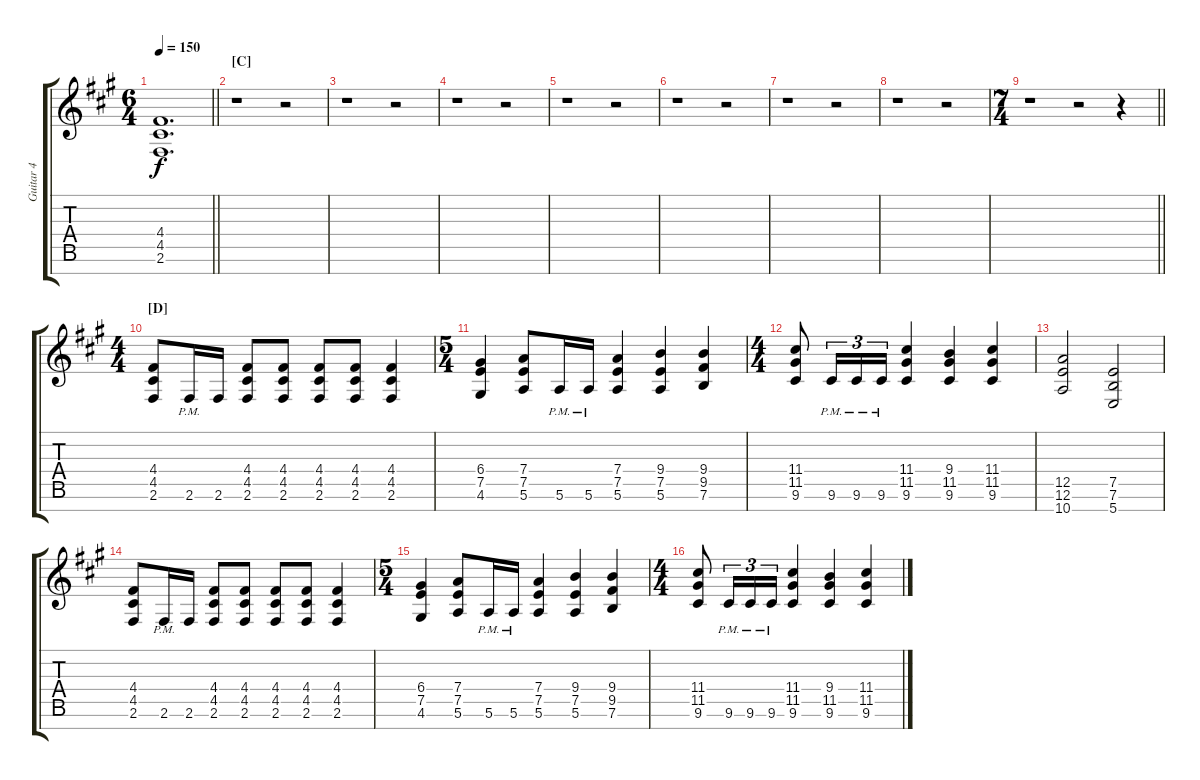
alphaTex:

\track ("Guitar 4" "Guitar 4") {instrument distortionguitar}
\staff {score tabs}
\tuning (E4 B3 G3 D3 A2 E2 B1) {hide}
\ts (6 4)
\tempo 150
\clef g2
\barLineRight lightlight
\ks f#minor
(4.4 4.5 2.6).1{d dy f} |
\section ("" "[C]")
r.1 r.2 |
r.1 r.2 |
r.1 r.2 |
r.1 r.2 |
r.1 r.2 |
r.1 r.2 |
r.1 r.2 |
\ts (7 4)
\barLineRight lightlight
r.1 r.2 r.4 |
\ts (4 4)
\section ("" "[D]")
(4.4 4.5 2.6).8 2.6{pm}.16 2.6.16 (4.4 4.5 2.6).8 (4.4 4.5 2.6).8 (4.4 4.5 2.6).8 (4.4 4.5 2.6).8 (4.4 4.5 2.6).4 |
\ts (5 4)
(6.4 7.5 4.6).4 (7.4 7.5 5.6).8 5.6{pm}.16 5.6{pm}.16 (7.4 7.5 5.6).4 (9.4 7.5 5.6).4 (9.4 9.5 7.6).4 |
\ts (4 4)
(11.4 11.5 9.6).8 9.6{pm}.16{tu (3 2)} 9.6{pm}.16{tu (3 2)} 9.6{pm}.16{tu (3 2)} (11.4 11.5 9.6).4 (9.4 11.5 9.6).4 (11.4 11.5 9.6).4 |
(12.5 12.6 10.7).2 (7.5 7.6 5.7).2 |
(4.4 4.5 2.6).8 2.6{pm}.16 2.6.16 (4.4 4.5 2.6).8 (4.4 4.5 2.6).8 (4.4 4.5 2.6).8 (4.4 4.5 2.6).8 (4.4 4.5 2.6).4 |
\ts (5 4)
(6.4 7.5 4.6).4 (7.4 7.5 5.6).8 5.6{pm}.16 5.6{pm}.16 (7.4 7.5 5.6).4 (9.4 7.5 5.6).4 (9.4 9.5 7.6).4 |
\ts (4 4)
(11.4 11.5 9.6).8 9.6{pm}.16{tu (3 2)} 9.6{pm}.16{tu (3 2)} 9.6{pm}.16{tu (3 2)} (11.4 11.5 9.6).4 (9.4 11.5 9.6).4 (11.4 11.5 9.6).4
